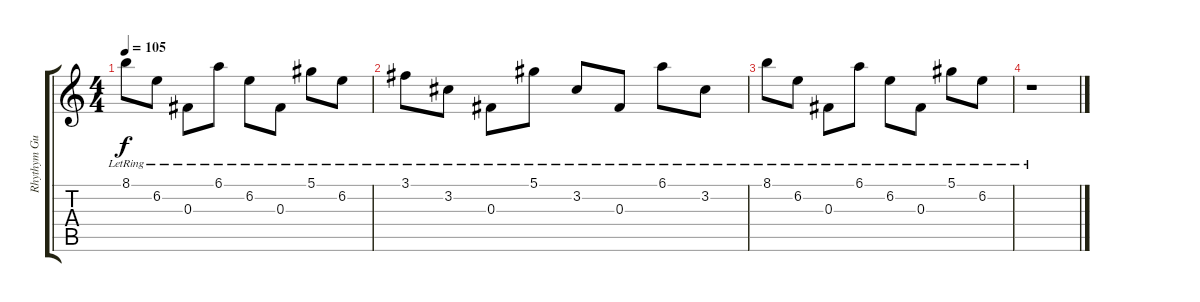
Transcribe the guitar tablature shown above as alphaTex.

\track ("Rhythym Guitar" "Rhythym Gu") {instrument acousticguitarsteel}
\staff {score tabs}
\tuning (Eb4 Bb3 Gb3 Db3 Ab2 Eb2) {hide}
\ts (4 4)
\tempo 105
\clef g2
\ks c
8.1{lr}.8{dy f volume 6} 6.2{lr}.8 0.3{lr}.8 6.1{lr}.8 6.2{lr}.8 0.3{lr}.8 5.1{lr}.8 6.2{lr}.8 |
3.1{lr}.8 3.2{lr}.8 0.3{lr}.8 5.1{lr}.8 3.2{lr}.8 0.3{lr}.8 6.1{lr}.8 3.2{lr}.8 |
8.1{lr}.8{volume 3} 6.2{lr}.8 0.3{lr}.8 6.1{lr}.8 6.2{lr}.8 0.3{lr}.8 5.1{lr}.8 6.2{lr}.8 |
r.1
